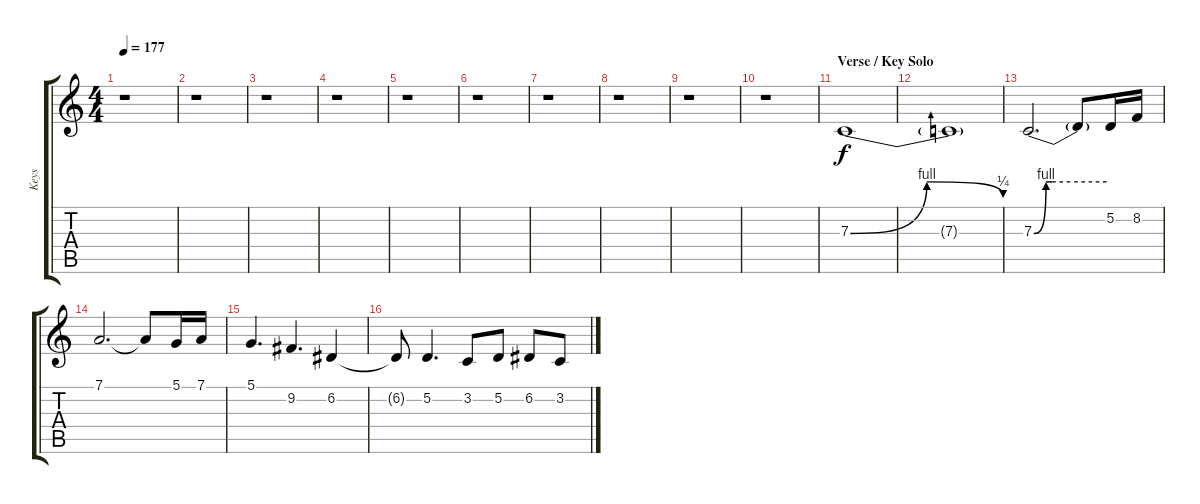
\track ("Keys" "Keys") {instrument lead1square}
\staff {score tabs}
\tuning (D4 A3 F3 C3 G2 D2) {hide}
\ts (4 4)
\tempo 177
\clef g2
\ks c
r.1{dy f} |
r.1 |
r.1 |
r.1 |
r.1 |
r.1 |
r.1 |
r.1 |
r.1 |
r.1 |
\section ("" "Verse / Key Solo")
7.3{be (bendrelease 0 0 5 4 30 4 60 1)}.1 |
7.3{t}.1 |
7.3{be (custom 0 0 10 4 15 4 30 4 60 4)}.2{d} 7.3{t}.8 5.2.16 8.2.16 |
7.1.2{d} 7.1{t}.8 5.1.16 7.1.16 |
5.1.4{d} 9.2.4{d} 6.2.4 |
6.2{t}.8 5.2.4{d} 3.2.8 5.2.8 6.2.8 3.2.8
